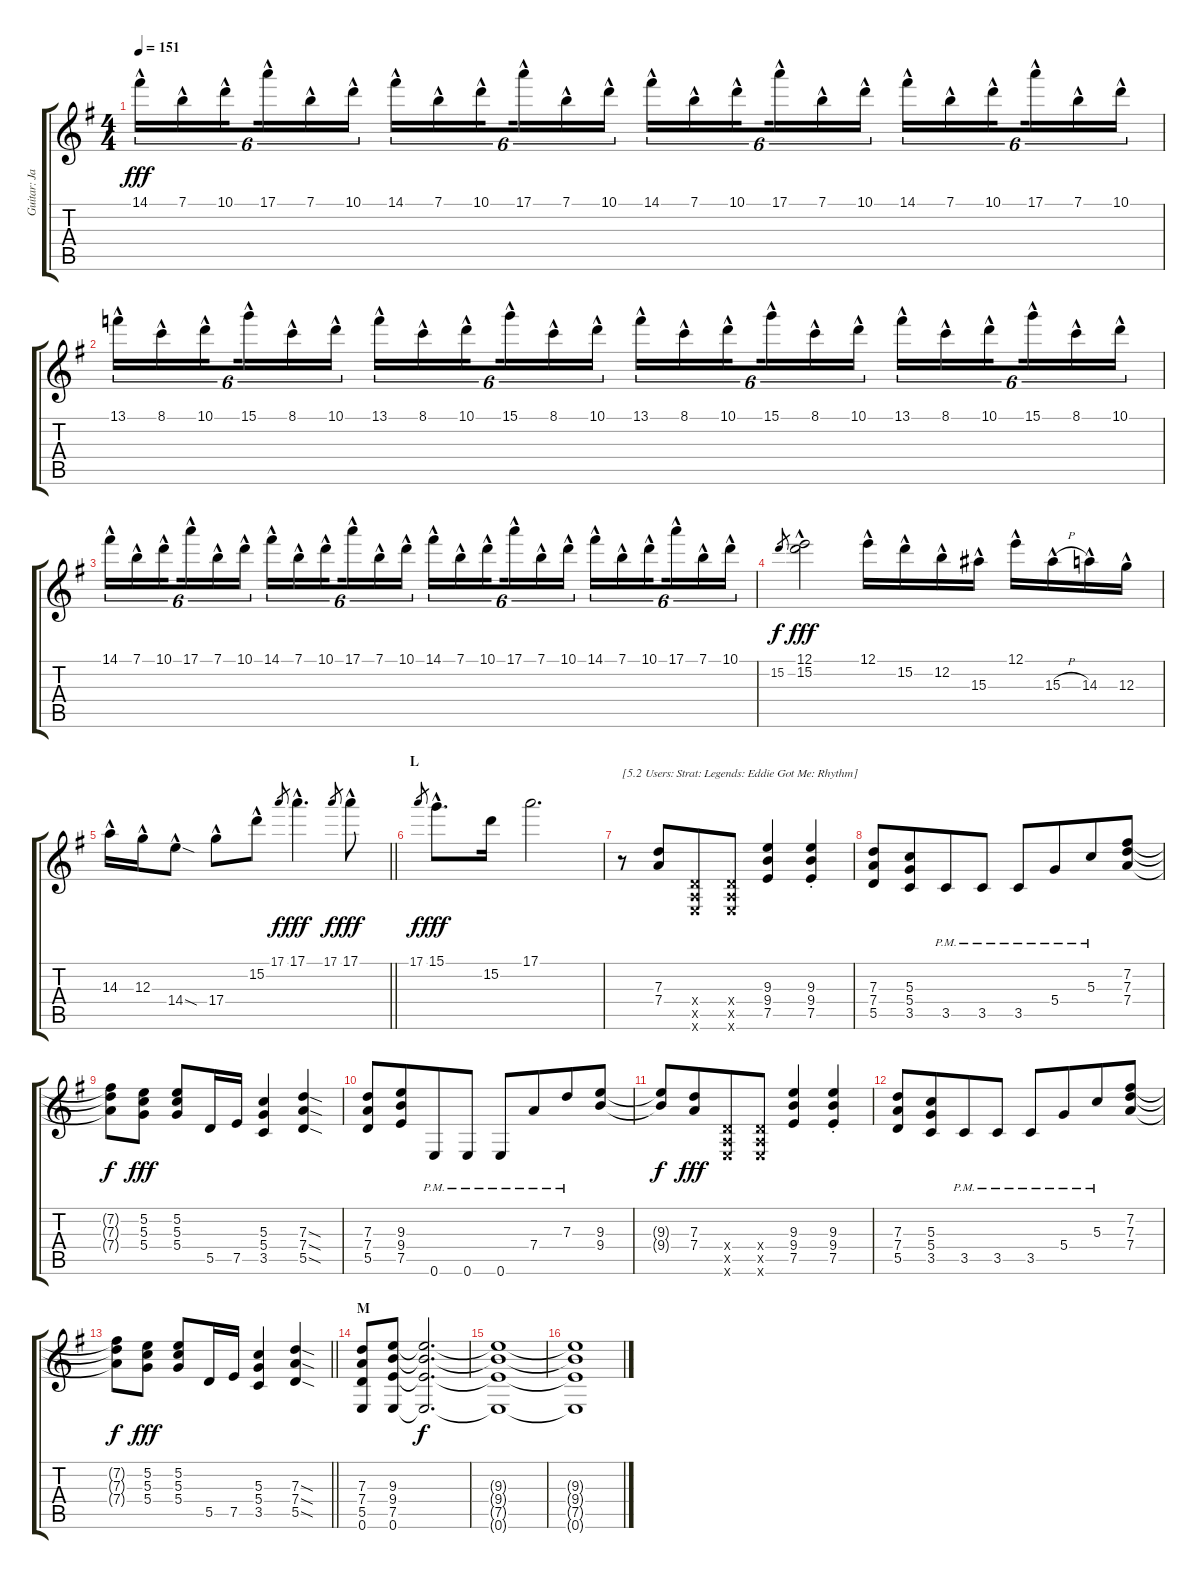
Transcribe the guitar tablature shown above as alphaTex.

\track ("Guitar: Jake I" "Guitar: Ja") {instrument overdrivenguitar}
\staff {score tabs}
\tuning (E4 B3 G3 D3 A2 E2) {hide}
\ts (4 4)
\tempo 151
\clef g2
\ks g
14.1{hac}.16{tu (6 4) dy fff} 7.1{hac}.16{tu (6 4)} 10.1{hac}.16{tu (6 4) beam splitsecondary} 17.1{hac}.16{tu (6 4)} 7.1{hac}.16{tu (6 4)} 10.1{hac}.16{tu (6 4)} 14.1{hac}.16{tu (6 4)} 7.1{hac}.16{tu (6 4)} 10.1{hac}.16{tu (6 4) beam splitsecondary} 17.1{hac}.16{tu (6 4)} 7.1{hac}.16{tu (6 4)} 10.1{hac}.16{tu (6 4)} 14.1{hac}.16{tu (6 4)} 7.1{hac}.16{tu (6 4)} 10.1{hac}.16{tu (6 4) beam splitsecondary} 17.1{hac}.16{tu (6 4)} 7.1{hac}.16{tu (6 4)} 10.1{hac}.16{tu (6 4)} 14.1{hac}.16{tu (6 4)} 7.1{hac}.16{tu (6 4)} 10.1{hac}.16{tu (6 4) beam splitsecondary} 17.1{hac}.16{tu (6 4)} 7.1{hac}.16{tu (6 4)} 10.1{hac}.16{tu (6 4)} |
13.1{hac}.16{tu (6 4)} 8.1{hac}.16{tu (6 4)} 10.1{hac}.16{tu (6 4) beam splitsecondary} 15.1{hac}.16{tu (6 4)} 8.1{hac}.16{tu (6 4)} 10.1{hac}.16{tu (6 4)} 13.1{hac}.16{tu (6 4)} 8.1{hac}.16{tu (6 4)} 10.1{hac}.16{tu (6 4) beam splitsecondary} 15.1{hac}.16{tu (6 4)} 8.1{hac}.16{tu (6 4)} 10.1{hac}.16{tu (6 4)} 13.1{hac}.16{tu (6 4)} 8.1{hac}.16{tu (6 4)} 10.1{hac}.16{tu (6 4) beam splitsecondary} 15.1{hac}.16{tu (6 4)} 8.1{hac}.16{tu (6 4)} 10.1{hac}.16{tu (6 4)} 13.1{hac}.16{tu (6 4)} 8.1{hac}.16{tu (6 4)} 10.1{hac}.16{tu (6 4) beam splitsecondary} 15.1{hac}.16{tu (6 4)} 8.1{hac}.16{tu (6 4)} 10.1{hac}.16{tu (6 4)} |
14.1{hac}.16{tu (6 4)} 7.1{hac}.16{tu (6 4)} 10.1{hac}.16{tu (6 4) beam splitsecondary} 17.1{hac}.16{tu (6 4)} 7.1{hac}.16{tu (6 4)} 10.1{hac}.16{tu (6 4)} 14.1{hac}.16{tu (6 4)} 7.1{hac}.16{tu (6 4)} 10.1{hac}.16{tu (6 4) beam splitsecondary} 17.1{hac}.16{tu (6 4)} 7.1{hac}.16{tu (6 4)} 10.1{hac}.16{tu (6 4)} 14.1{hac}.16{tu (6 4)} 7.1{hac}.16{tu (6 4)} 10.1{hac}.16{tu (6 4) beam splitsecondary} 17.1{hac}.16{tu (6 4)} 7.1{hac}.16{tu (6 4)} 10.1{hac}.16{tu (6 4)} 14.1{hac}.16{tu (6 4)} 7.1{hac}.16{tu (6 4)} 10.1{hac}.16{tu (6 4) beam splitsecondary} 17.1{hac}.16{tu (6 4)} 7.1{hac}.16{tu (6 4)} 10.1{hac}.16{tu (6 4)} |
15.2.8{gr dy f} (12.1{hac} 15.2{hac}).2{dy fff} 12.1{hac}.16 15.2{hac}.16 12.2{hac}.16 15.3{hac}.16 12.1{hac}.16 15.3{h hac}.16 14.3{hac}.16 12.3{hac}.16 |
\barLineRight lightlight
14.3{hac}.16 12.3{hac}.16 14.4{sod hac}.8 17.4{hac}.8 15.2{hac}.8 17.1.8{gr dy f} 17.1{hac}.4{d dy fff} 17.1.8{gr dy f} 17.1{hac}.8{dy fff} |
\section ("" "L")
17.1.8{gr dy f} 15.1{hac}.8{d dy fff} 15.2.16 17.1.2{d} |
r.8{txt "[5.2 Users: Strat: Legends: Eddie Got Me: Rhythm]" volume 13 instrument overdrivenguitar beam merge} (7.3 7.4).8{beam merge} (0.4{x} 0.5{x} 0.6{x}).8{beam merge} (0.4{x} 0.5{x} 0.6{x}).8 (9.3 9.4 7.5).4 (9.3{st} 9.4{st} 7.5{st}).4 |
(7.3 7.4 5.5).8 (5.3 5.4 3.5).8{beam merge} 3.5{pm}.8 3.5{pm}.8 3.5{pm}.8 5.4{pm}.8{beam merge} 5.3{pm}.8 (7.2 7.3 7.4).8 |
(7.2{t} 7.3{t} 7.4{t}).8{dy f} (5.2 5.3 5.4).8{dy fff} (5.2 5.3 5.4).8 5.5.16 7.5.16 (5.3 5.4 3.5).4 (7.3{sod} 7.4{sod} 5.5{sod}).4 |
(7.3 7.4 5.5).8 (9.3 9.4 7.5).8{beam merge} 0.6{pm}.8 0.6{pm}.8 0.6{pm}.8 7.4{pm}.8{beam merge} 7.3{pm}.8 (9.3 9.4).8 |
(9.3{t} 9.4{t}).8{dy f beam merge} (7.3 7.4).8{dy fff beam merge} (0.4{x} 0.5{x} 0.6{x}).8{beam merge} (0.4{x} 0.5{x} 0.6{x}).8 (9.3 9.4 7.5).4 (9.3{st} 9.4{st} 7.5{st}).4 |
(7.3 7.4 5.5).8 (5.3 5.4 3.5).8{beam merge} 3.5{pm}.8 3.5{pm}.8 3.5{pm}.8 5.4{pm}.8{beam merge} 5.3{pm}.8 (7.2 7.3 7.4).8 |
\barLineRight lightlight
(7.2{t} 7.3{t} 7.4{t}).8{dy f} (5.2 5.3 5.4).8{dy fff} (5.2 5.3 5.4).8 5.5.16 7.5.16 (5.3 5.4 3.5).4 (7.3{sod} 7.4{sod} 5.5{sod}).4 |
\section ("" "M")
(7.3 7.4 5.5 0.6).8 (9.3 9.4 7.5 0.6).8 (9.3{t} 9.4{t} 7.5{t} 0.6{t}).2{d dy f} |
(9.3{t} 9.4{t} 7.5{t} 0.6{t}).1 |
(9.3{t} 9.4{t} 7.5{t} 0.6{t}).1
